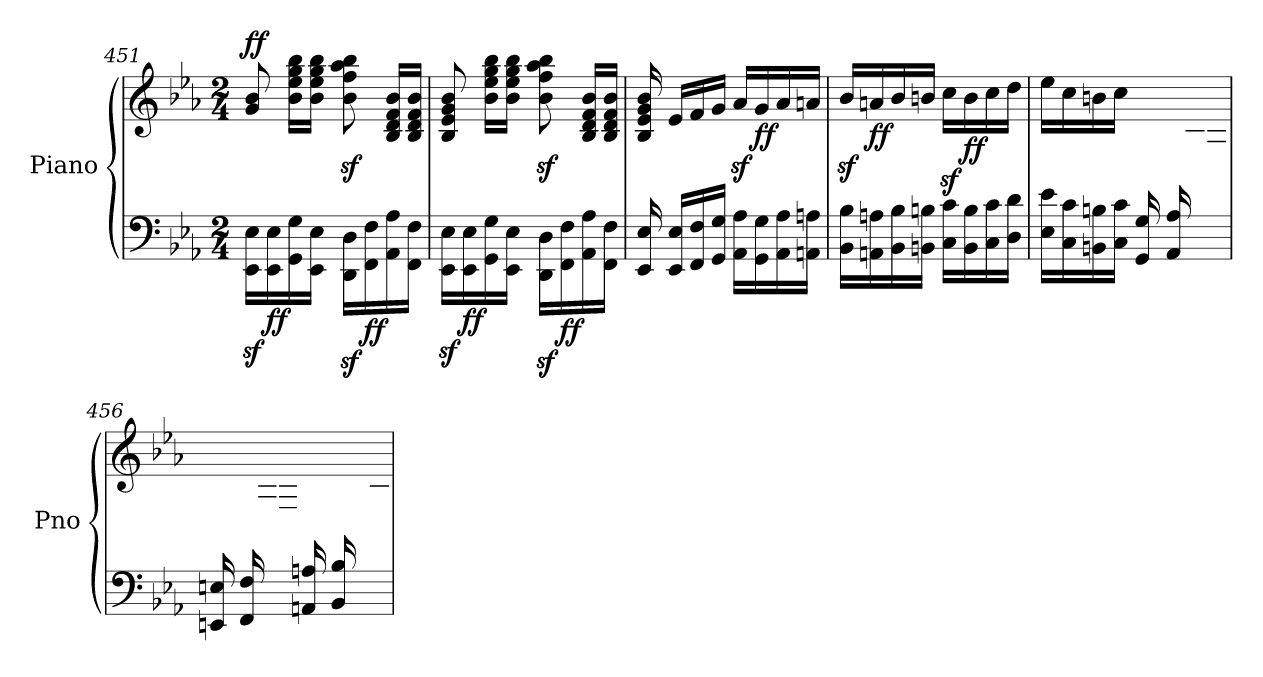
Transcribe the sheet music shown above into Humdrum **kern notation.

**kern	**kern	**dynam
*part1	*part1	*part1
*staff2	*staff1	*staff1/2
*I"Piano	*	*
*I'Pno	*	*
!!LO:LB:g=z
*clefF4	*clefG2	*
*k[b-e-a-]	*k[b-e-a-]	*
*M2/4	*M2/4	*
=451	=451	=451
!	!	!LO:DY:a
16EE-\z< 16E-\z<LL	8g/ 8b-/	ff
!	!	!LO:DY:b=2
16EE-\ 16E-\	.	ff
16GG\ 16G\	16b-\ 16ee-\ 16gg\ 16bb-\LL	.
16EE-\ 16E-\JJ	16b-\ 16ee-\ 16gg\ 16bb-\JJ	.
16DD\z< 16D\z<LL	8b-\z< 8ff\z< 8aa-\z< 8bb-\z<	.
!	!	!LO:DY:b=2
16FF\ 16F\	.	ff
16AA-\ 16A-\	16B-/ 16d/ 16f/ 16b-/LL	.
16FF\ 16F\JJ	16B-/ 16d/ 16f/ 16b-/JJ	.
=452	=452	=452
16EE-\z< 16E-\z<LL	8B-/ 8e-/ 8g/ 8b-/	.
!	!	!LO:DY:b=2
16EE-\ 16E-\	.	ff
16GG\ 16G\	16b-\ 16ee-\ 16gg\ 16bb-\LL	.
16EE-\ 16E-\JJ	16b-\ 16ee-\ 16gg\ 16bb-\JJ	.
16DD\z< 16D\z<LL	8b-\z< 8ff\z< 8aa-\z< 8bb-\z<	.
!	!	!LO:DY:b=2
16FF\ 16F\	.	ff
16AA-\ 16A-\	16B-/ 16d/ 16f/ 16b-/LL	.
16FF\ 16F\JJ	16B-/ 16d/ 16f/ 16b-/JJ	.
=453	=453	=453
16EE-/ 16E-/	16B-/ 16e-/ 16g/ 16b-/	.
16EE-/ 16E-/LL	16e-/LL	.
16FF/ 16F/	16f/	.
16GG/ 16G/JJ	16g/JJ	.
16AA-\ 16A-\LL	16a-z</LL	.
!	!	!LO:DY:b
16GG\ 16G\	16g/	ff
16AA-\ 16A-\	16a-/	.
16AAn\ 16An\JJ	16an/JJ	.
=454	=454	=454
16BB-\ 16B-\LL	16b-z</LL	.
!	!	!LO:DY:b
16AAn\ 16An\	16an/	ff
16BB-\ 16B-\	16b-/	.
16BBn\ 16Bn\JJ	16bn/JJ	.
16C\ 16c\LL	16ccz<\LL	.
!	!	!LO:DY:b
16BB\ 16B\	16b\	ff
16C\ 16c\	16cc\	.
16D\ 16d\JJ	16dd\JJ	.
=455	=455	=455
*	*^	*
16E-\ 16e-\LL	16ee-\LL	4.ryy	.
16C\ 16c\	16cc\	.	.
16BBn\ 16Bn\	16bn\	.	.
16C\ 16c\JJ	16cc\JJ	.	.
16GG/ 16G/LL	4ryy	.	.
16AA-/ 16A-/	.	.	.
8ryy	.	16c\ 16cc\	.
.	.	16A-\ 16a-\JJ	.
!!LO:LB:g=z	!!
=456	=456	=456	=456
16EEn/ 16En/LL	2ryy	8ryy	.
16FF/ 16F/	.	.	.
8ryy	.	16A-\ 16a-\	.
.	.	16F\ 16f\JJ	.
16AAn/ 16An/LL	.	8ryy	.
16BB-/ 16B-/	.	.	.
8ryy	.	16d\ 16dd\	.
.	.	16B-\ 16b-\JJ	.
*	*v	*v	*
=	=	=
*-	*-	*-
